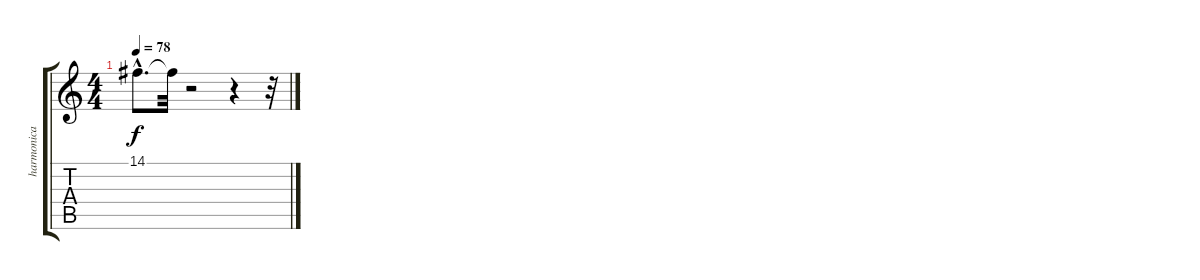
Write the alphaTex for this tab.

\track ("harmonica" "harmonica") {instrument harmonica}
\staff {score tabs}
\tuning (E4 B3 G3 D3 A2 E2) {hide}
\ts (4 4)
\tempo 78
\clef g2
\ks c
14.1{hac t}.8{d dy f} 14.1{t}.32 r.2 r.4 r.32
